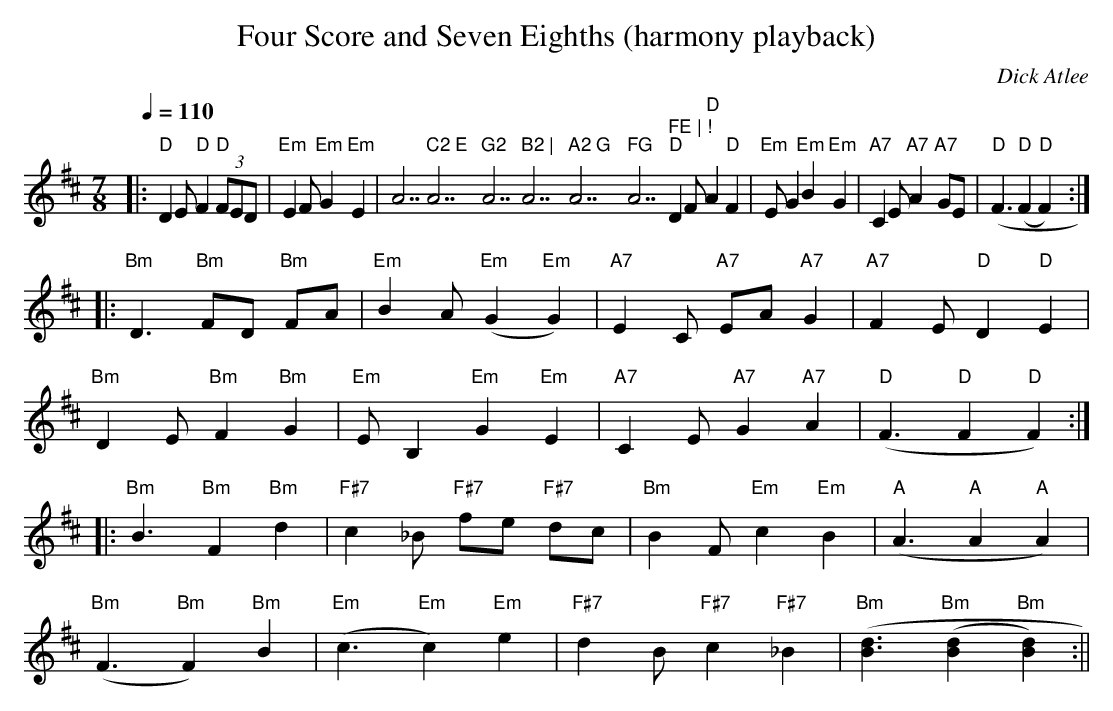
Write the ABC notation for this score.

X:1
T:Four Score and Seven Eighths (harmony playback)
M:7/8
L:1/8
Q:1/4=110
C:Dick Atlee
K:D
|: "D" D2 E "D" F2 "D" (3FED | "Em" E2 F "Em" G2 "Em" E2 |
A7" C2 E "A7" G2 "A7" B2 | "A7" A2 G "A7" FG "A7" FE | !
"D" D2 F "D" A2 "D" F2 | "Em" E G2 "Em" B2 "Em" G2 |
"A7" C2 E "A7" A2 "A7" GE | "D" (F3 "D" (F2 "D" F2) :| !
|: "Bm" D3 "Bm" FD "Bm" FA | "Em" B2 A "Em" (G2 "Em" G2) |
"A7" E2 C "A7" EA "A7" G2 | "A7" F2 E "D" D2 "D" E2 | !
"Bm" D2 E "Bm" F2 "Bm" G2 | "Em" E B,2 "Em" G2 "Em" E2 |
"A7" C2 E "A7" G2 "A7" A2 | "D" (F3 "D" F2 "D" F2) :| !
|: "Bm" B3 "Bm" F2 "Bm" d2 | "F#7" c2 _B "F#7" fe "F#7" dc |
"Bm" B2 F "Em" c2 "Em" B2 | "A" (A3 "A" A2 "A" A2) | !
"Bm" (F3 "Bm" F2) "Bm" B2 | "Em" (c3 "Em" c2) "Em" e2 |
"F#7" d2 B "F#7" c2 "F#7" _B2 | "Bm" ([d3B3] "Bm" ([d2B2] "Bm" [d2B2]) :||
